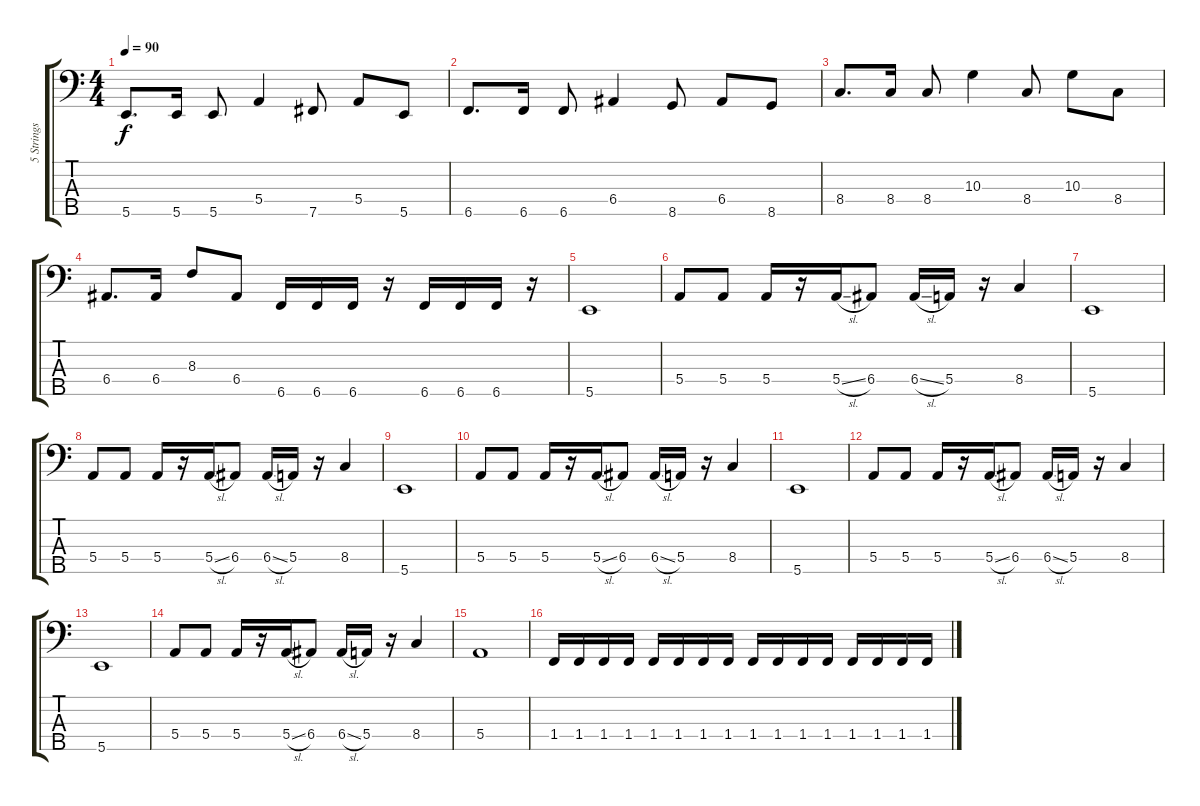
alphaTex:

\track ("5 Strings Bass Standard Tuning" "5 Strings ") {instrument electricbassfinger}
\staff {score tabs}
\tuning (G2 D2 A1 E1 B0) {hide}
\ts (4 4)
\tempo 90
\clef f4
\ks c
5.5.8{d dy f} 5.5.16 5.5.8 5.4.4 7.5.8 5.4.8 5.5.8 |
6.5.8{d} 6.5.16 6.5.8 6.4.4 8.5.8 6.4.8 8.5.8 |
8.4.8{d} 8.4.16 8.4.8 10.3.4 8.4.8 10.3.8 8.4.8 |
6.4.8{d} 6.4.16 8.3.8 6.4.8 6.5.16 6.5.16 6.5.16 r.16 6.5.16 6.5.16 6.5.16 r.16 |
5.5.1 |
5.4.8 5.4.8 5.4.16 r.16 5.4{sl}.16 6.4.8 6.4{sl}.16 5.4.16 r.16 8.4.4 |
5.5.1 |
5.4.8 5.4.8 5.4.16 r.16 5.4{sl}.16 6.4.8 6.4{sl}.16 5.4.16 r.16 8.4.4 |
5.5.1 |
5.4.8 5.4.8 5.4.16 r.16 5.4{sl}.16 6.4.8 6.4{sl}.16 5.4.16 r.16 8.4.4 |
5.5.1 |
5.4.8 5.4.8 5.4.16 r.16 5.4{sl}.16 6.4.8 6.4{sl}.16 5.4.16 r.16 8.4.4 |
5.5.1 |
5.4.8 5.4.8 5.4.16 r.16 5.4{sl}.16 6.4.8 6.4{sl}.16 5.4.16 r.16 8.4.4 |
5.4.1 |
1.4.16 1.4.16 1.4.16 1.4.16 1.4.16 1.4.16 1.4.16 1.4.16 1.4.16 1.4.16 1.4.16 1.4.16 1.4.16 1.4.16 1.4.16 1.4.16
